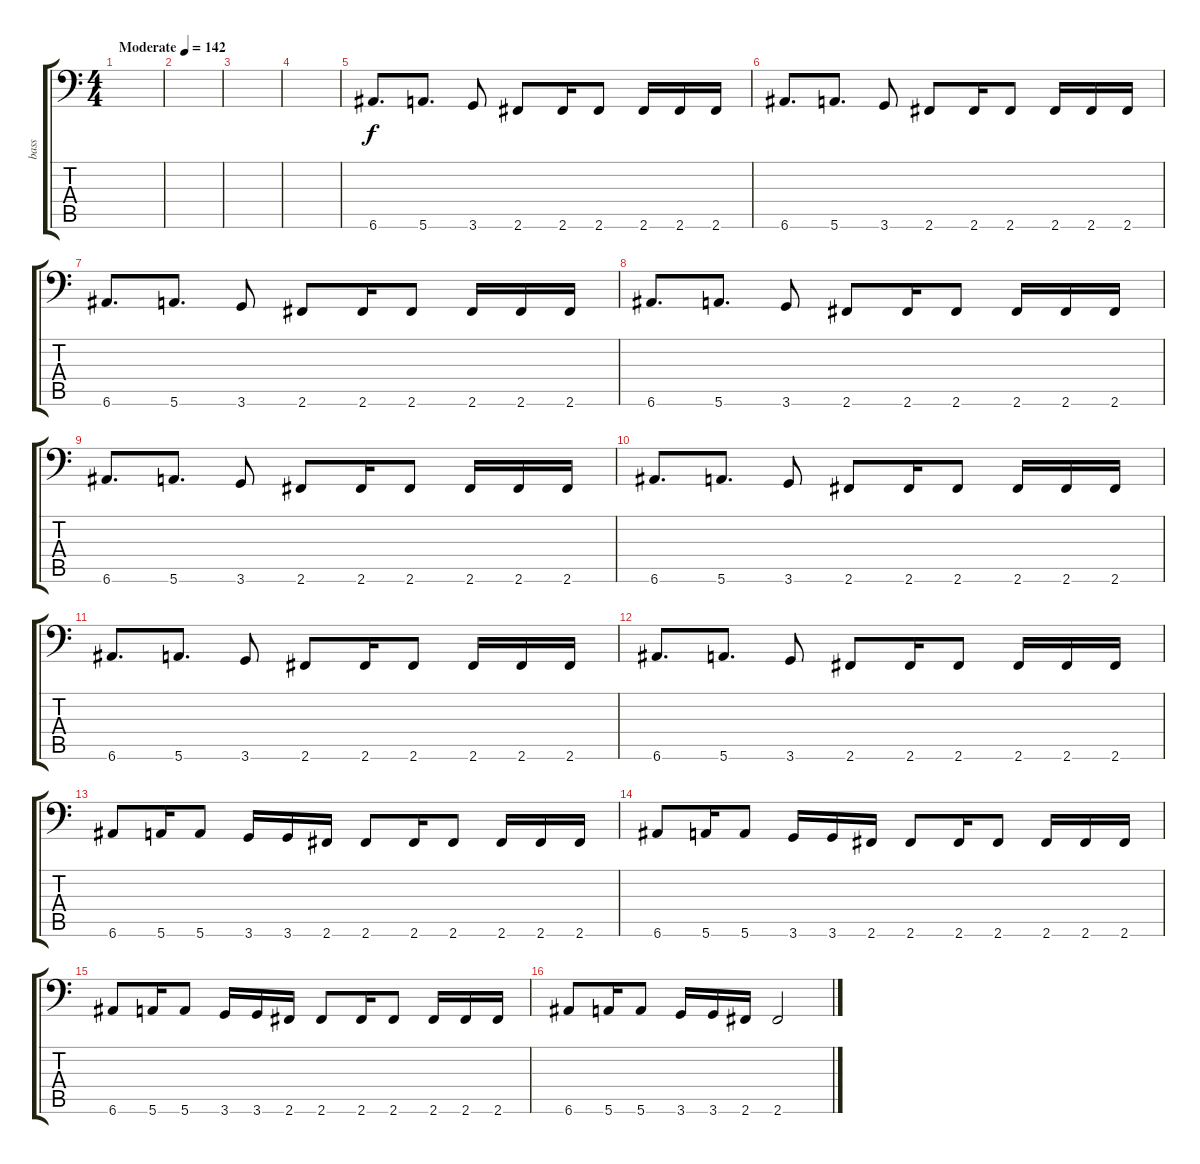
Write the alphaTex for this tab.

\track ("bass" "bass") {instrument electricbasspick}
\staff {score tabs}
\tuning (E3 B2 G2 D2 A1 E1) {hide}
\ts (4 4)
\tempo (142 "Moderate")
\clef f4
\ks c
|
|
|
|
6.6.8{d} 5.6.8{d} 3.6.8 2.6.8 2.6.16 2.6.8 2.6.16 2.6.16 2.6.16 |
6.6.8{d} 5.6.8{d} 3.6.8 2.6.8 2.6.16 2.6.8 2.6.16 2.6.16 2.6.16 |
6.6.8{d} 5.6.8{d} 3.6.8 2.6.8 2.6.16 2.6.8 2.6.16 2.6.16 2.6.16 |
6.6.8{d} 5.6.8{d} 3.6.8 2.6.8 2.6.16 2.6.8 2.6.16 2.6.16 2.6.16 |
6.6.8{d} 5.6.8{d} 3.6.8 2.6.8 2.6.16 2.6.8 2.6.16 2.6.16 2.6.16 |
6.6.8{d} 5.6.8{d} 3.6.8 2.6.8 2.6.16 2.6.8 2.6.16 2.6.16 2.6.16 |
6.6.8{d} 5.6.8{d} 3.6.8 2.6.8 2.6.16 2.6.8 2.6.16 2.6.16 2.6.16 |
6.6.8{d} 5.6.8{d} 3.6.8 2.6.8 2.6.16 2.6.8 2.6.16 2.6.16 2.6.16 |
6.6.8 5.6.16 5.6.8 3.6.16 3.6.16 2.6.16 2.6.8 2.6.16 2.6.8 2.6.16 2.6.16 2.6.16 |
6.6.8 5.6.16 5.6.8 3.6.16 3.6.16 2.6.16 2.6.8 2.6.16 2.6.8 2.6.16 2.6.16 2.6.16 |
6.6.8 5.6.16 5.6.8 3.6.16 3.6.16 2.6.16 2.6.8 2.6.16 2.6.8 2.6.16 2.6.16 2.6.16 |
6.6.8 5.6.16 5.6.8 3.6.16 3.6.16 2.6.16 2.6.2
